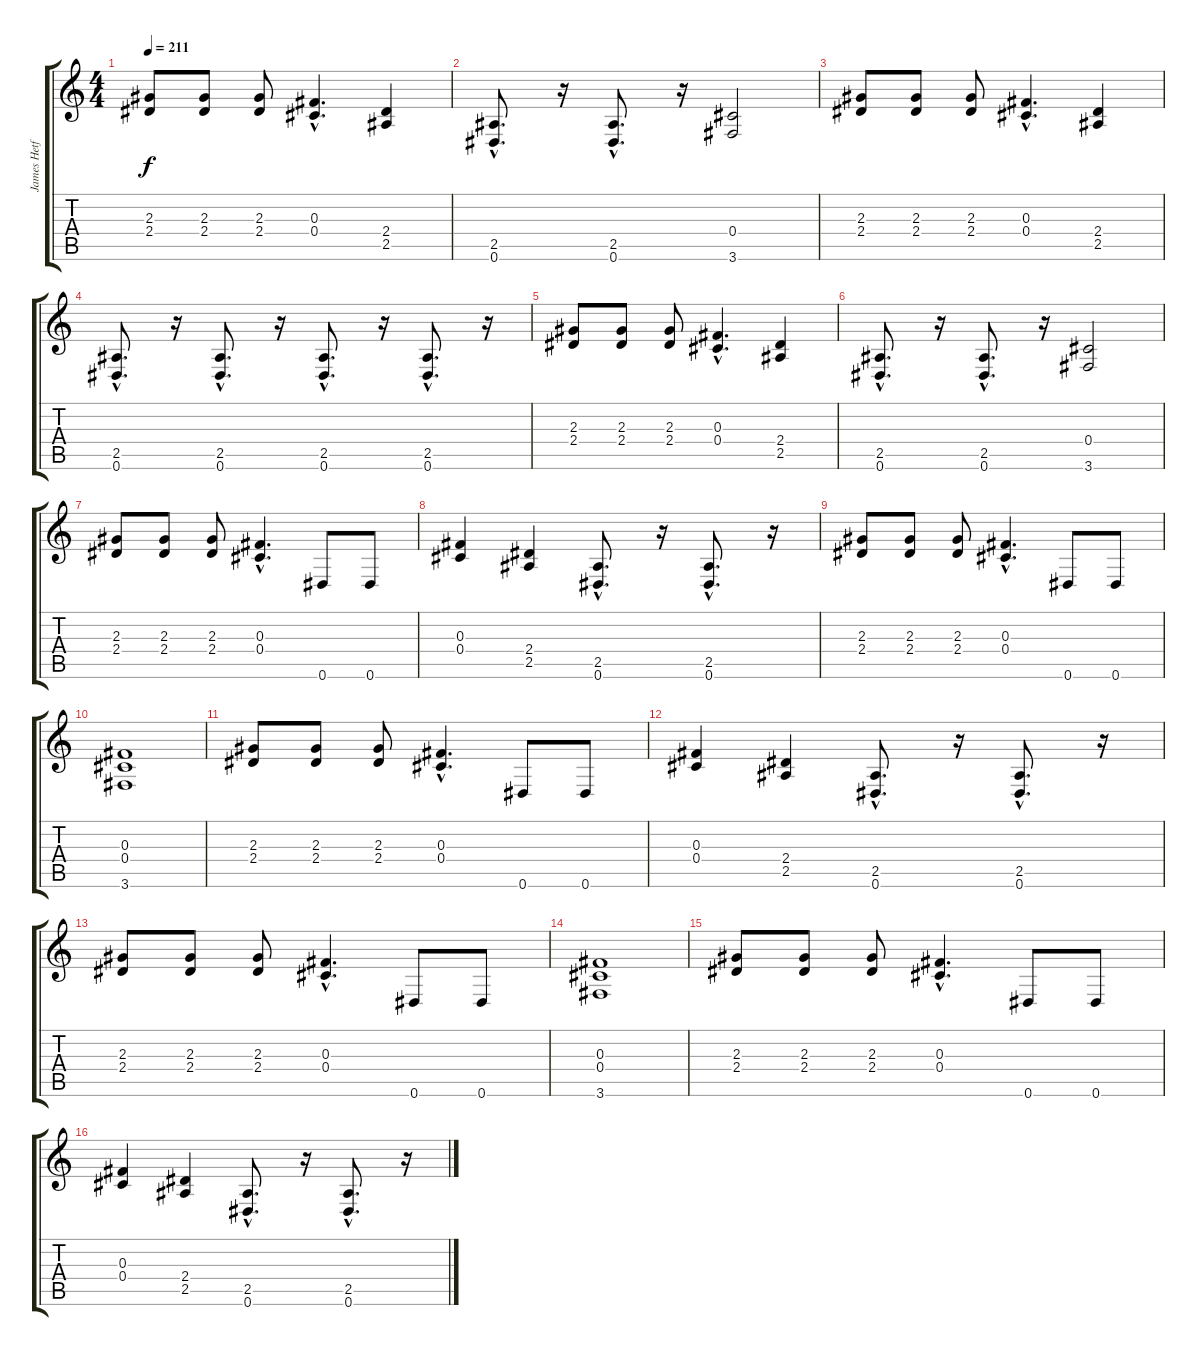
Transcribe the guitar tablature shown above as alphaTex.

\track ("James Hetfield (Guitar)" "James Hetf") {instrument overdrivenguitar}
\staff {score tabs}
\tuning (Eb4 Bb3 Gb3 Db3 Ab2 Eb2) {hide}
\ts (4 4)
\tempo 211
\clef g2
\ks c
(2.3 2.4).8{dy f} (2.3 2.4).8 (2.3 2.4).8 (0.3{hac} 0.4{hac}).4{d} (2.4 2.5).4 |
(2.5{hac} 0.6{hac}).8{d} r.16 (2.5{hac} 0.6{hac}).8{d} r.16 (0.4 3.6).2 |
(2.3 2.4).8 (2.3 2.4).8 (2.3 2.4).8 (0.3{hac} 0.4{hac}).4{d} (2.4 2.5).4 |
(2.5{hac} 0.6{hac}).8{d} r.16 (2.5{hac} 0.6{hac}).8{d} r.16 (2.5{hac} 0.6{hac}).8{d} r.16 (2.5{hac} 0.6{hac}).8{d} r.16 |
(2.3 2.4).8 (2.3 2.4).8 (2.3 2.4).8 (0.3{hac} 0.4{hac}).4{d} (2.4 2.5).4 |
(2.5{hac} 0.6{hac}).8{d} r.16 (2.5{hac} 0.6{hac}).8{d} r.16 (0.4 3.6).2 |
(2.3 2.4).8 (2.3 2.4).8 (2.3 2.4).8 (0.3{hac} 0.4{hac}).4{d} 0.6.8 0.6.8 |
(0.3 0.4).4 (2.4 2.5).4 (2.5{hac} 0.6{hac}).8{d} r.16 (2.5{hac} 0.6{hac}).8{d} r.16 |
(2.3 2.4).8 (2.3 2.4).8 (2.3 2.4).8 (0.3{hac} 0.4{hac}).4{d} 0.6.8 0.6.8 |
(0.3 0.4 3.6).1 |
(2.3 2.4).8 (2.3 2.4).8 (2.3 2.4).8 (0.3{hac} 0.4{hac}).4{d} 0.6.8 0.6.8 |
(0.3 0.4).4 (2.4 2.5).4 (2.5{hac} 0.6{hac}).8{d} r.16 (2.5{hac} 0.6{hac}).8{d} r.16 |
(2.3 2.4).8 (2.3 2.4).8 (2.3 2.4).8 (0.3{hac} 0.4{hac}).4{d} 0.6.8 0.6.8 |
(0.3 0.4 3.6).1 |
(2.3 2.4).8 (2.3 2.4).8 (2.3 2.4).8 (0.3{hac} 0.4{hac}).4{d} 0.6.8 0.6.8 |
(0.3 0.4).4 (2.4 2.5).4 (2.5{hac} 0.6{hac}).8{d} r.16 (2.5{hac} 0.6{hac}).8{d} r.16
